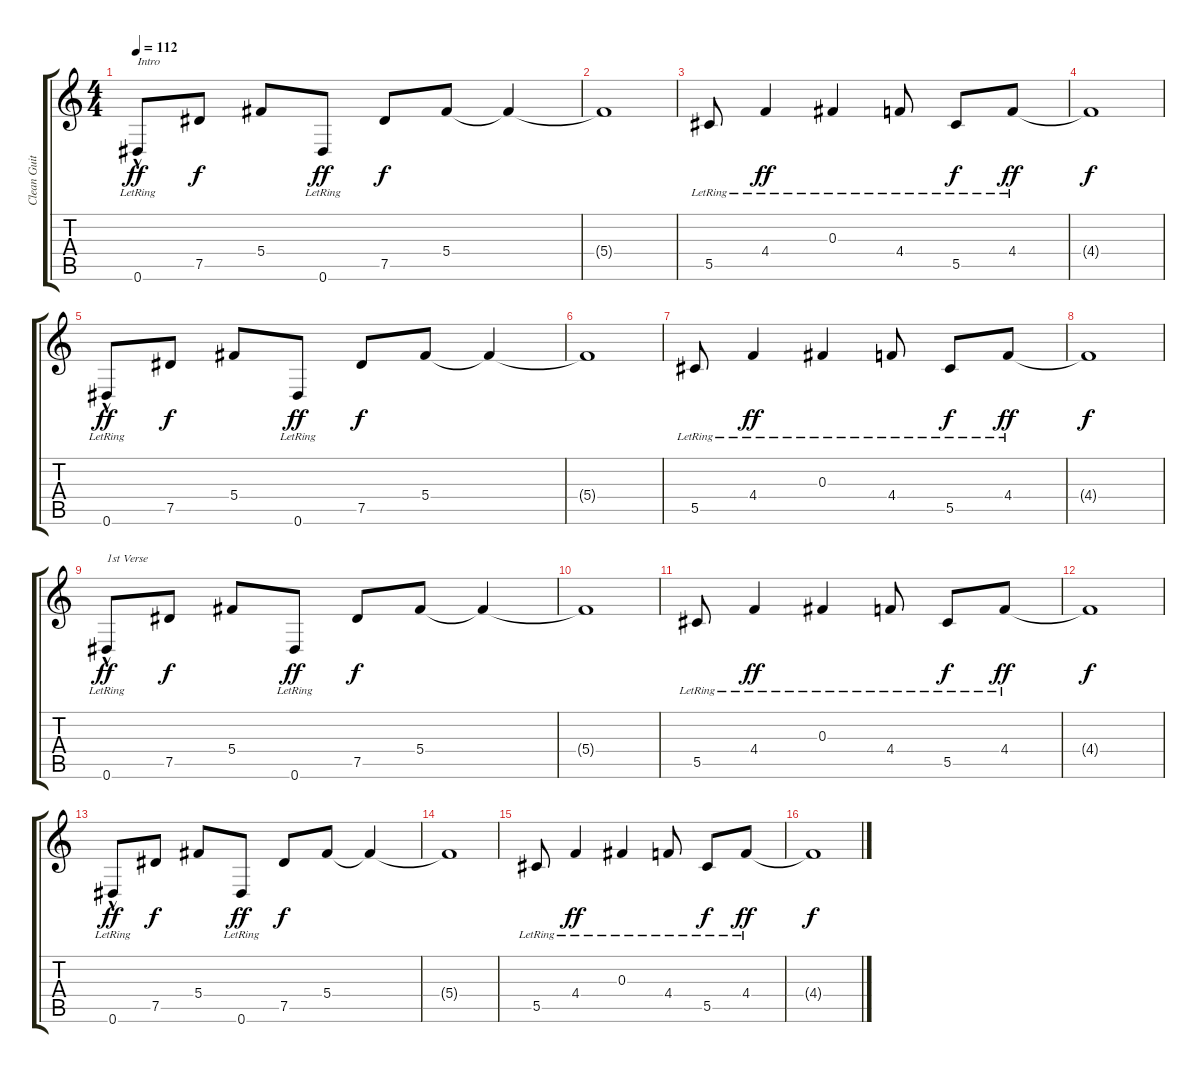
\track ("Clean Guitar" "Clean Guit") {instrument acousticguitarsteel}
\staff {score tabs}
\tuning (Eb4 Bb3 Gb3 Db3 Ab2 Eb2) {hide}
\ts (4 4)
\tempo 112
\clef g2
\ks c
0.6{hac lr}.8{txt "Intro" dy ff instrument acousticguitarsteel} 7.5.8{dy f} 5.4.8 0.6{lr}.8{dy ff} 7.5.8{dy f} 5.4.8 5.4{t}.4 |
5.4{t}.1 |
5.5{lr}.8 4.4{lr}.4{dy ff} 0.3{lr}.4 4.4{lr}.8 5.5{lr}.8{dy f} 4.4{lr}.8{dy ff} |
4.4{t}.1{dy f} |
0.6{hac lr}.8{dy ff} 7.5.8{dy f} 5.4.8 0.6{lr}.8{dy ff} 7.5.8{dy f} 5.4.8 5.4{t}.4 |
5.4{t}.1 |
5.5{lr}.8 4.4{lr}.4{dy ff} 0.3{lr}.4 4.4{lr}.8 5.5{lr}.8{dy f} 4.4{lr}.8{dy ff} |
4.4{t}.1{dy f} |
0.6{hac lr}.8{txt "1st Verse" dy ff} 7.5.8{dy f} 5.4.8 0.6{lr}.8{dy ff} 7.5.8{dy f} 5.4.8 5.4{t}.4 |
5.4{t}.1 |
5.5{lr}.8 4.4{lr}.4{dy ff} 0.3{lr}.4 4.4{lr}.8 5.5{lr}.8{dy f} 4.4{lr}.8{dy ff} |
4.4{t}.1{dy f} |
0.6{hac lr}.8{dy ff} 7.5.8{dy f} 5.4.8 0.6{lr}.8{dy ff} 7.5.8{dy f} 5.4.8 5.4{t}.4 |
5.4{t}.1 |
5.5{lr}.8 4.4{lr}.4{dy ff} 0.3{lr}.4 4.4{lr}.8 5.5{lr}.8{dy f} 4.4{lr}.8{dy ff} |
4.4{t}.1{dy f}
